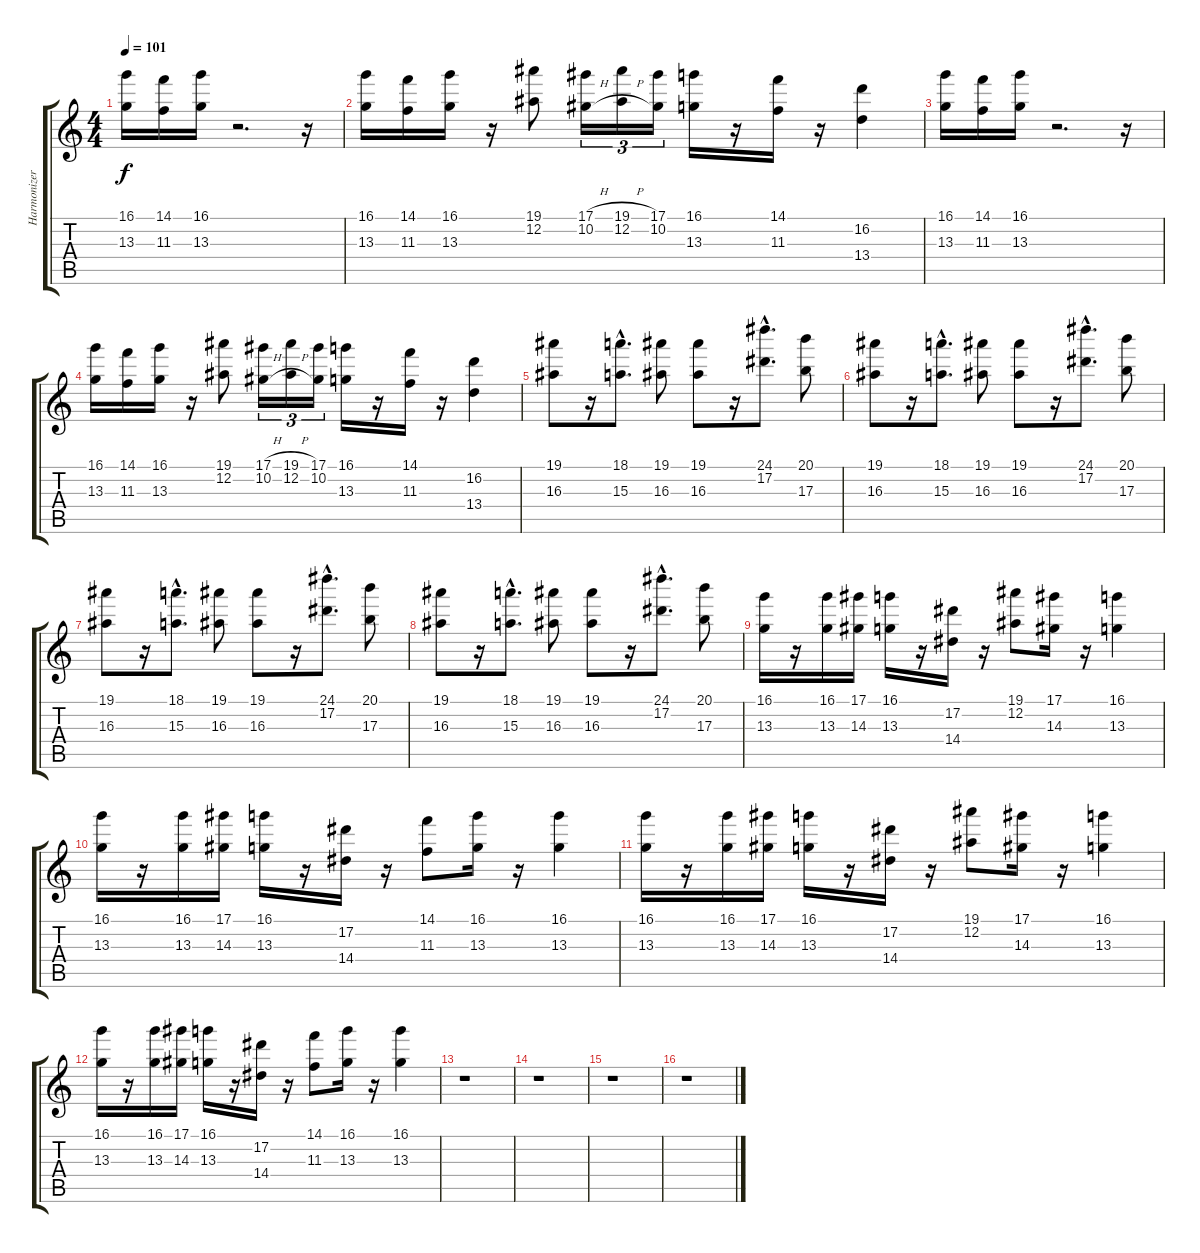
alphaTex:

\track ("Harmonizer for Lead Guitar" "Harmonizer") {instrument distortionguitar}
\staff {score tabs}
\tuning (Eb4 Bb3 Gb3 Db3 Ab2 Eb2) {hide}
\ts (4 4)
\tempo 101
\clef g2
\ks c
(16.1 13.3).16{dy f} (14.1 11.3).16 (16.1 13.3).16 r.2{d} r.16 |
(16.1 13.3).16 (14.1 11.3).16 (16.1 13.3).16 r.16 (19.1 12.2).8 (17.1{h} 10.2{h}).16{tu (3 2)} (19.1{h} 12.2{h}).16{tu (3 2)} (17.1 10.2).16{tu (3 2)} (16.1 13.3).16 r.16 (14.1 11.3).16 r.16 (16.2 13.4).4 |
(16.1 13.3).16 (14.1 11.3).16 (16.1 13.3).16 r.2{d} r.16 |
(16.1 13.3).16 (14.1 11.3).16 (16.1 13.3).16 r.16 (19.1 12.2).8 (17.1{h} 10.2{h}).16{tu (3 2)} (19.1{h} 12.2{h}).16{tu (3 2)} (17.1 10.2).16{tu (3 2)} (16.1 13.3).16 r.16 (14.1 11.3).16 r.16 (16.2 13.4).4 |
(19.1 16.3).8 r.16 (18.1{hac} 15.3{hac}).8{d} (19.1 16.3).8 (19.1 16.3).8 r.16 (24.1{hac} 17.2{hac}).8{d} (20.1 17.3).8 |
(19.1 16.3).8 r.16 (18.1{hac} 15.3{hac}).8{d} (19.1 16.3).8 (19.1 16.3).8 r.16 (24.1{hac} 17.2{hac}).8{d} (20.1 17.3).8 |
(19.1 16.3).8 r.16 (18.1{hac} 15.3{hac}).8{d} (19.1 16.3).8 (19.1 16.3).8 r.16 (24.1{hac} 17.2{hac}).8{d} (20.1 17.3).8 |
(19.1 16.3).8 r.16 (18.1{hac} 15.3{hac}).8{d} (19.1 16.3).8 (19.1 16.3).8 r.16 (24.1{hac} 17.2{hac}).8{d} (20.1 17.3).8 |
(16.1 13.3).16 r.16 (16.1 13.3).16 (17.1 14.3).16 (16.1 13.3).16 r.16 (17.2 14.4).16 r.16 (19.1 12.2).8 (17.1 14.3).16 r.16 (16.1 13.3).4 |
(16.1 13.3).16 r.16 (16.1 13.3).16 (17.1 14.3).16 (16.1 13.3).16 r.16 (17.2 14.4).16 r.16 (14.1 11.3).8 (16.1 13.3).16 r.16 (16.1 13.3).4 |
(16.1 13.3).16 r.16 (16.1 13.3).16 (17.1 14.3).16 (16.1 13.3).16 r.16 (17.2 14.4).16 r.16 (19.1 12.2).8 (17.1 14.3).16 r.16 (16.1 13.3).4 |
(16.1 13.3).16 r.16 (16.1 13.3).16 (17.1 14.3).16 (16.1 13.3).16 r.16 (17.2 14.4).16 r.16 (14.1 11.3).8 (16.1 13.3).16 r.16 (16.1 13.3).4 |
r.1 |
r.1 |
r.1 |
r.1
